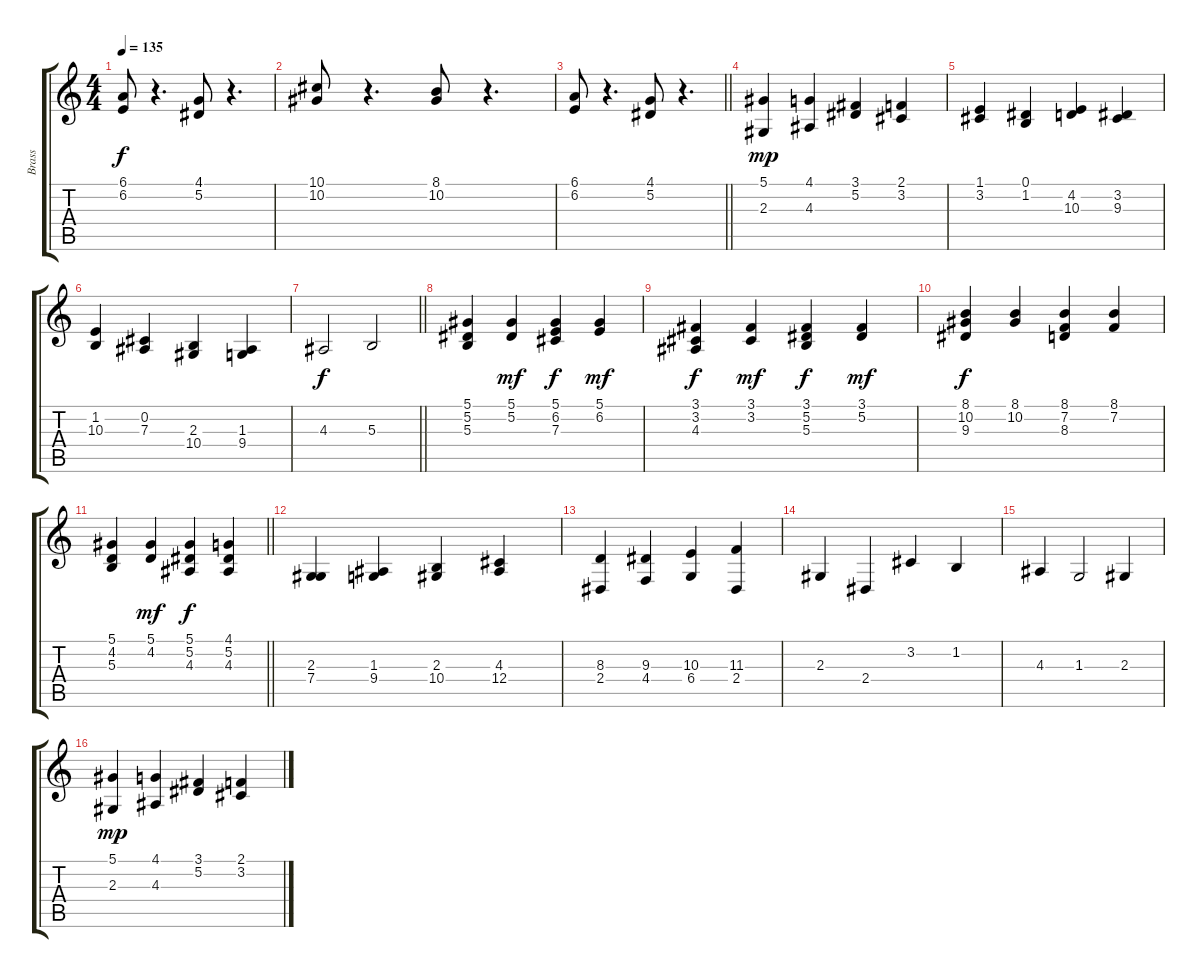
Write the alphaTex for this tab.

\track ("Brass" "Brass") {instrument brasssection}
\staff {score tabs}
\tuning (Eb4 Bb3 Gb3 Db3 Ab2 Eb2) {hide}
\ts (4 4)
\tempo 135
\clef g2
\ks c
(6.1 6.2).8{dy f} r.4{d} (4.1 5.2).8 r.4{d} |
(10.1 10.2).8 r.4{d} (8.1 10.2).8 r.4{d} |
\barLineRight lightlight
(6.1 6.2).8 r.4{d} (4.1 5.2).8 r.4{d} |
\section ("" "")
(5.1 2.3).4{dy mp} (4.1 4.3).4 (3.1 5.2).4 (2.1 3.2).4 |
(1.1 3.2).4 (0.1 1.2).4 (4.2 10.3).4 (3.2 9.3).4 |
(1.2 10.3).4 (0.2 7.3).4 (2.3 10.4).4 (1.3 9.4).4 |
\barLineRight lightlight
4.3.2{dy f} 5.3.2 |
\section ("" "")
(5.1 5.2 5.3).4 (5.1 5.2).4{dy mf} (5.1 6.2 7.3).4{dy f} (5.1 6.2).4{dy mf} |
(3.1 3.2 4.3).4{dy f} (3.1 3.2).4{dy mf} (3.1 5.2 5.3).4{dy f} (3.1 5.2).4{dy mf} |
(8.1 10.2 9.3).4{dy f} (8.1 10.2).4 (8.1 7.2 8.3).4 (8.1 7.2).4 |
\barLineRight lightlight
(5.1 4.2 5.3).4 (5.1 4.2).4{dy mf} (5.1 5.2 4.3).4{dy f} (4.1 5.2 4.3).4 |
\section ("" "")
(2.3 7.4).4 (1.3 9.4).4 (2.3 10.4).4 (4.3 12.4).4 |
(8.3 2.4).4 (9.3 4.4).4 (10.3 6.4).4 (11.3 2.4).4 |
2.3.4 2.4.4 3.2.4 1.2.4 |
4.3.4 1.3.2 2.3.4 |
(5.1 2.3).4{dy mp} (4.1 4.3).4 (3.1 5.2).4 (2.1 3.2).4
